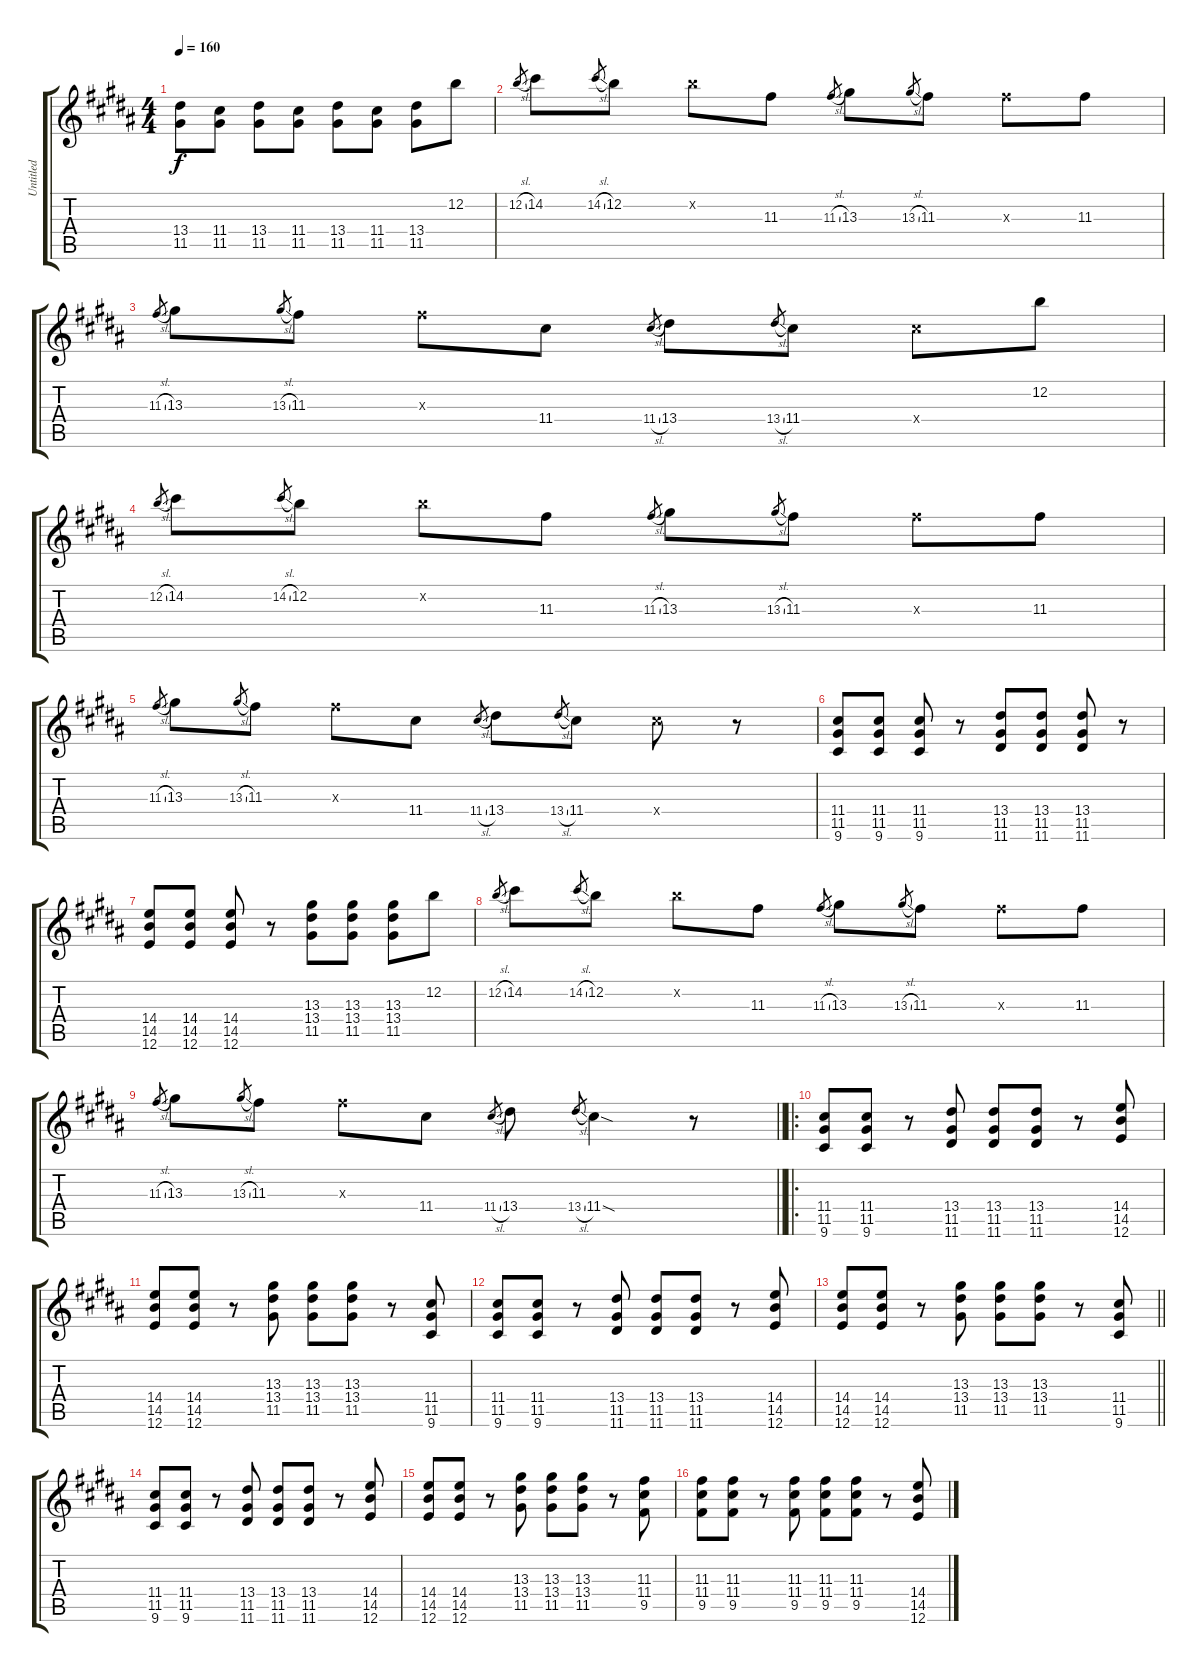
\track ("Untitled" "Untitled") {instrument overdrivenguitar}
\staff {score tabs}
\tuning (E4 B3 G3 D3 A2 E2) {hide}
\ts (4 4)
\tempo 160
\clef g2
\ks g#minor
(13.4 11.5).8{dy f} (11.4 11.5).8 (13.4 11.5).8 (11.4 11.5).8 (13.4 11.5).8 (11.4 11.5).8 (13.4 11.5).8 12.2.8 |
\ks b
12.2{sl}.8{gr} 14.2.8 14.2{sl}.8{gr} 12.2.8 12.2{x}.8 11.3.8 11.3{sl}.8{gr} 13.3.8 13.3{sl}.8{gr} 11.3.8 11.3{x}.8 11.3.8 |
\ks g#minor
11.3{sl}.8{gr} 13.3.8 13.3{sl}.8{gr} 11.3.8 11.3{x}.8 11.4.8 11.4{sl}.8{gr} 13.4.8 13.4{sl}.8{gr} 11.4.8 11.4{x}.8 12.2.8 |
12.2{sl}.8{gr} 14.2.8 14.2{sl}.8{gr} 12.2.8 12.2{x}.8 11.3.8 11.3{sl}.8{gr} 13.3.8 13.3{sl}.8{gr} 11.3.8 11.3{x}.8 11.3.8 |
11.3{sl}.8{gr} 13.3.8 13.3{sl}.8{gr} 11.3.8 11.3{x}.8 11.4.8 11.4{sl}.8{gr} 13.4.8 13.4{sl}.8{gr} 11.4.8 11.4{x}.8 r.8 |
\ks b
(11.4 11.5 9.6).8 (11.4 11.5 9.6).8 (11.4 11.5 9.6).8 r.8 (13.4 11.5 11.6).8 (13.4 11.5 11.6).8 (13.4 11.5 11.6).8 r.8 |
\ks g#minor
(14.4 14.5 12.6).8 (14.4 14.5 12.6).8 (14.4 14.5 12.6).8 r.8 (13.3 13.4 11.5).8 (13.3 13.4 11.5).8 (13.3 13.4 11.5).8 12.2.8 |
12.2{sl}.8{gr} 14.2.8 14.2{sl}.8{gr} 12.2.8 12.2{x}.8 11.3.8 11.3{sl}.8{gr} 13.3.8 13.3{sl}.8{gr} 11.3.8 11.3{x}.8 11.3.8 |
\barLineRight lightlight
11.3{sl}.8{gr} 13.3.8 13.3{sl}.8{gr} 11.3.8 11.3{x}.8 11.4.8 11.4{sl}.8{gr} 13.4.8 13.4{sl}.8{gr} 11.4{sod}.4 r.8 |
\ro
\ks b
(11.4 11.5 9.6).8 (11.4 11.5 9.6).8 r.8 (13.4 11.5 11.6).8 (13.4 11.5 11.6).8 (13.4 11.5 11.6).8 r.8 (14.4 14.5 12.6).8 |
\ks g#minor
(14.4 14.5 12.6).8 (14.4 14.5 12.6).8 r.8 (13.3 13.4 11.5).8 (13.3 13.4 11.5).8 (13.3 13.4 11.5).8 r.8 (11.4 11.5 9.6).8 |
(11.4 11.5 9.6).8 (11.4 11.5 9.6).8 r.8 (13.4 11.5 11.6).8 (13.4 11.5 11.6).8 (13.4 11.5 11.6).8 r.8 (14.4 14.5 12.6).8 |
\barLineRight lightlight
(14.4 14.5 12.6).8 (14.4 14.5 12.6).8 r.8 (13.3 13.4 11.5).8 (13.3 13.4 11.5).8 (13.3 13.4 11.5).8 r.8 (11.4 11.5 9.6).8 |
\ks b
(11.4 11.5 9.6).8 (11.4 11.5 9.6).8 r.8 (13.4 11.5 11.6).8 (13.4 11.5 11.6).8 (13.4 11.5 11.6).8 r.8 (14.4 14.5 12.6).8 |
\ks g#minor
(14.4 14.5 12.6).8 (14.4 14.5 12.6).8 r.8 (13.3 13.4 11.5).8 (13.3 13.4 11.5).8 (13.3 13.4 11.5).8 r.8 (11.3 11.4 9.5).8 |
(11.3 11.4 9.5).8 (11.3 11.4 9.5).8 r.8 (11.3 11.4 9.5).8 (11.3 11.4 9.5).8 (11.3 11.4 9.5).8 r.8 (14.4 14.5 12.6).8
